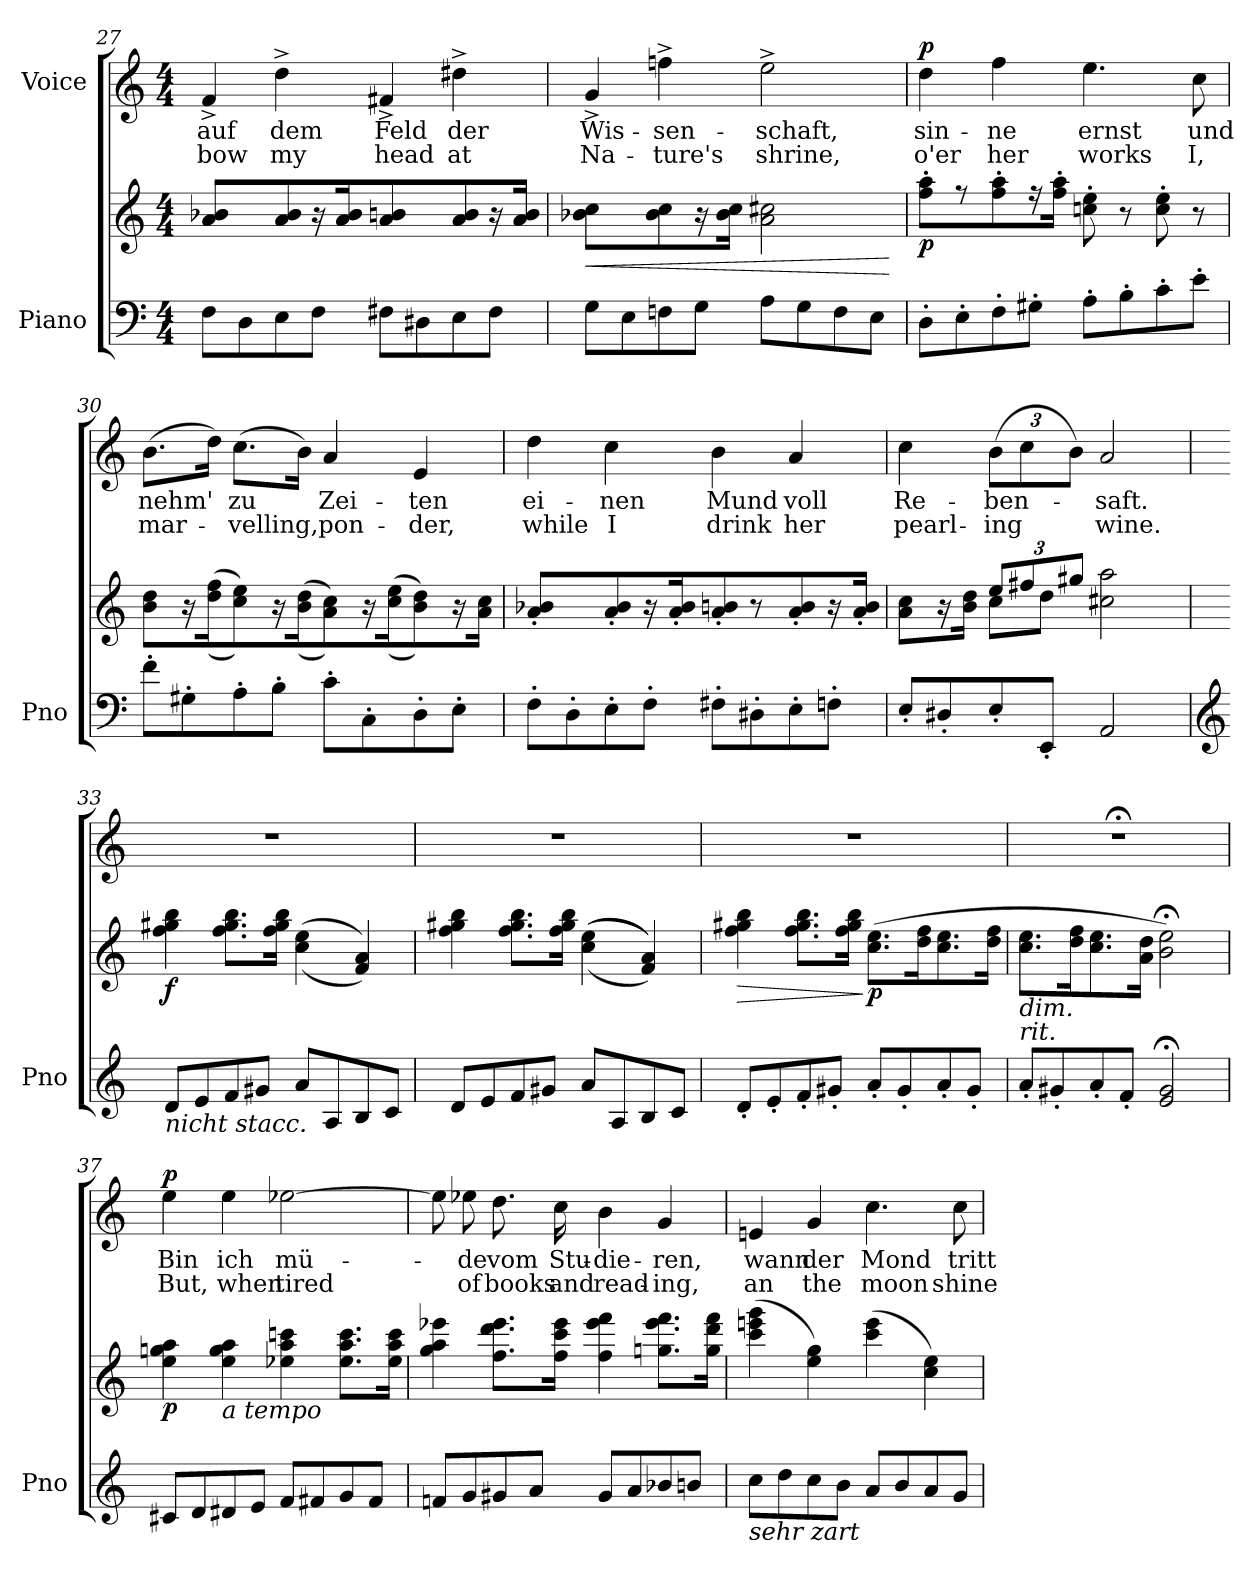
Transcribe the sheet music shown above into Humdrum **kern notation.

**kern	**kern	**dynam	**kern	**text	**text	**dynam
*part2	*part2	*part2	*part1	*part1	*part1	*part1
*staff3	*staff2	*staff2/3	*staff1	*staff1	*staff1	*staff1
*I"Piano	*	*	*I"Voice	*	*	*
*I'Pno	*	*	*	*	*	*
*clefF4	*clefG2	*	*clefG2	*	*	*
*k[]	*k[]	*	*k[]	*	*	*
*M4/4	*M4/4	*	*M4/4	*	*	*
=27	=27	=27	=27	=27	=27	=27
!	!	!	!	!LO:LY:b	!LO:LY:b	!
8F\L	4a/ 4b-X/	.	4f^>/	auf	bow	.
8D\	.	.	.	.	.	.
!	!	!	!	!LO:LY:b	!LO:LY:b	!
8E\	8a/ 8b-/L	.	4dd^\	dem	my	.
8F\J	16r	.	.	.	.	.
.	16a/ 16b-/JJ	.	.	.	.	.
!	!	!	!	!LO:LY:b	!LO:LY:b	!
8F#X\L	4a/ 4bn/	.	4f#X^>/	Feld	head	.
8D#X\	.	.	.	.	.	.
!	!	!	!	!LO:LY:b	!LO:LY:b	!
8E\	8a/ 8b/L	.	4dd#X^\	der	at	.
8F#\J	16r	.	.	.	.	.
.	16a/ 16b/JJ	.	.	.	.	.
!!LO:LB:g=z
=28	=28	=28	=28	=28	=28	=28
!	!	!LO:HP:b	!	!LO:LY:b	!LO:LY:b	!
8G\L	4b-X\ 4cc\	<	4g^>/	Wis-	Na-	.
8E\	.	.	.	.	.	.
!	!	!	!	!LO:LY:b	!LO:LY:b	!
8Fn\	8b-\ 8cc\L	.	4ffn^\	-sen-	-ture's	.
8G\J	16r	.	.	.	.	.
.	16b-\ 16cc\JJ	.	.	.	.	.
!	!	!	!	!LO:LY:b	!LO:LY:b	!
8A\L	2a\ 2cc#X\	.	2ee^\	-schaft,	shrine,	.
8G\	.	.	.	.	.	.
8F\	.	.	.	.	.	.
8E\J	.	.	.	.	.	.
.	.	[	.	.	.	.
=29	=29	=29	=29	=29	=29	=29
!	!	!LO:DY:b	!	!LO:LY:b	!LO:LY:b	!LO:DY:b
8D'\L	8ff\' 8aa\'	p	4dd\	sin-	o'er	p
8E'\	8r	.	.	.	.	.
!	!	!	!	!LO:LY:b	!LO:LY:b	!
8F'\	8ff\' 8aa\'L	.	4ff\	-ne	her	.
8G#X'\J	16r	.	.	.	.	.
.	16ff\' 16aa\'JJ	.	.	.	.	.
!	!	!	!	!LO:LY:b	!LO:LY:b	!
8A'\L	8ccn\' 8ee\'	.	4.ee\	ernst	works	.
8B'\	8r	.	.	.	.	.
8c'\	8cc\' 8ee\'	.	.	.	.	.
!	!	!	!	!LO:LY:b	!LO:LY:b	!
8e'\J	8r	.	8cc\	und	I,	.
=30	=30	=30	=30	=30	=30	=30
!	!	!	!	!LO:LY:b	!LO:LY:b	!
8f'\L	8b\ 8dd\L	.	(8.b\L	nehm'	mar-	.
8G#X'\	16r	.	.	.	.	.
.	(<(16dd\ 16ff\JJ	.	16dd\Jk)	.	.	.
!	!	!	!	!LO:LY:b	!LO:LY:b	!
8A'\	8cc\ 8ee\L))	.	(8.cc\L	zu	-velling,	.
8B'\J	16r	.	.	.	.	.
.	(<(16b\ 16dd\JJ	.	16b\Jk)	.	.	.
!	!	!	!	!LO:LY:b	!LO:LY:b	!
8c'\L	8a\ 8cc\L))	.	4a/	Zei-	pon-	.
8C'\	16r	.	.	.	.	.
.	((<16cc\ 16ee\JJ	.	.	.	.	.
!	!	!	!	!LO:LY:b	!LO:LY:b	!
8D'\	8b\ 8dd\L))	.	4e/	-ten	-der,	.
8E'\J	16r	.	.	.	.	.
.	16a\ 16cc\JJ	.	.	.	.	.
!!LO:LB:g=z
=31	=31	=31	=31	=31	=31	=31
!	!	!	!	!LO:LY:b	!LO:LY:b	!
8F'\L	4a/' 4b-X/'	.	4dd\	ei-	while	.
8D'\	.	.	.	.	.	.
!	!	!	!	!LO:LY:b	!LO:LY:b	!
8E'\	8a/' 8b-/'L	.	4cc\	-nen	I	.
8F'\J	16r	.	.	.	.	.
.	16a/' 16b-/'JJ	.	.	.	.	.
!	!	!	!	!LO:LY:b	!LO:LY:b	!
8F#X'\L	8a/' 8bn/'	.	4b\	Mund	drink	.
8D#X'\	8r	.	.	.	.	.
!	!	!	!	!LO:LY:b	!LO:LY:b	!
8E'\	8a/' 8b/'L	.	4a/	voll	her	.
8Fn'\J	16r	.	.	.	.	.
.	16a/' 16b/'JJ	.	.	.	.	.
=32	=32	=32	=32	=32	=32	=32
*	*^	*	*	*	*	*
!	!	!	!	!	!LO:LY:b	!LO:LY:b	!
8E'/L	4ryy	8a\ 8cc\L	.	4cc\	Re-	pearl-	.
8D#X'/	.	16r	.	.	.	.	.
.	.	16b\ 16dd\JJ	.	.	.	.	.
*	*Xbrackettup	*	*	*	*	*	*
!	!	!	!	!	!LO:LY:b	!LO:LY:b	!
8E'/	12ee/L	8cc\L	.	(12b\L	-ben-	-ing	.
.	12ff#X/	.	.	12cc\	.	.	.
8EE'/J	.	8dd\J	.	.	.	.	.
.	12gg#X/J	.	.	12b\J)	.	.	.
!	!	!	!	!	!LO:LY:b	!LO:LY:b	!
2AA/	2ryy	2cc#X\ 2aa\	.	2a/	-saft.	wine.	.
*	*v	*v	*	*	*	*	*
=33	=33	=33	=33	=33	=33	=33
*clefG2	*	*	*	*	*	*
*	*^	*	*	*	*	*
!LO:TX:b:i:t=nicht stacc.	!	!	!	!	!	!	!
!	!	!	!LO:DY:b	!	!	!	!
*	*v	*v	*	*	*	*	*
8d/L	4ff\ 4gg#X\ 4bb\	f	1r	.	.	.
8e/	.	.	.	.	.	.
8f/	8.ff\ 8.gg#\ 8.bb\L	.	.	.	.	.
8g#X/J	.	.	.	.	.	.
.	16ff\ 16gg#\ 16bb\Jk	.	.	.	.	.
8a/L	((<4cc\ 4ee\	.	.	.	.	.
8A/	.	.	.	.	.	.
8B/	4f/ 4a/))	.	.	.	.	.
8c/J	.	.	.	.	.	.
!!LO:LB:g=z
=34	=34	=34	=34	=34	=34	=34
8d/L	4ff\ 4gg#X\ 4bb\	.	1r	.	.	.
8e/	.	.	.	.	.	.
8f/	8.ff\ 8.gg#\ 8.bb\L	.	.	.	.	.
8g#X/J	.	.	.	.	.	.
.	16ff\ 16gg#\ 16bb\Jk	.	.	.	.	.
8a/L	((<(4cc\ 4ee\	.	.	.	.	.
8A/	.	.	.	.	.	.
8B/	4f/ 4a/)))	.	.	.	.	.
8c/J	.	.	.	.	.	.
=35	=35	=35	=35	=35	=35	=35
!	!	!LO:HP:b	!	!	!	!
8d'/L	4ff\ 4gg#X\ 4bb\	>	1r	.	.	.
8e'/	.	.	.	.	.	.
8f'/	8.ff\ 8.gg#\ 8.bb\L	.	.	.	.	.
8g#X'/J	.	.	.	.	.	.
.	16ff\ 16gg#\ 16bb\Jk	.	.	.	.	.
!	!	!LO:DY:n=1:b	!	!	!	!
8a'/L	(8.cc\ 8.ee\L	] p	.	.	.	.
8g#'/	.	.	.	.	.	.
.	16dd\ 16ff\K	.	.	.	.	.
8a'/	8.cc\ 8.ee\	.	.	.	.	.
8g#'/J	.	.	.	.	.	.
.	16dd\ 16ff\Jk	.	.	.	.	.
=36	=36	=36	=36	=36	=36	=36
!	!LO:TX:b:i:t=dim.	!	!	!	!	!
!	!LO:TX:b:i:t=rit.	!	!	!	!	!
8a'/L	8.cc\ 8.ee\L	.	1r;<	.	.	.
8g#X'/	.	.	.	.	.	.
.	16dd\ 16ff\K	.	.	.	.	.
8a'/	8.cc\ 8.ee\	.	.	.	.	.
8f'/J	.	.	.	.	.	.
.	16a\ 16dd\Jk	.	.	.	.	.
2e/;< 2g#/;<	2b\;< 2ee\;<)	.	.	.	.	.
=37	=37	=37	=37	=37	=37	=37
!	!	!LO:DY:b	!	!LO:LY:b	!LO:LY:b	!LO:DY:a
8c#X/L	4ee\ 4ggn\ 4aa\	p	4ee\	Bin	But,	p
8d/	.	.	.	.	.	.
!	!LO:TX:b:i:t=a tempo	!	!	!	!	!
!	!	!	!	!LO:LY:b	!LO:LY:b	!
8d#X/	4ee\ 4gg\ 4aa\	.	4ee\	ich	when	.
8e/J	.	.	.	.	.	.
!	!	!	!	!LO:LY:b	!LO:LY:b	!
8f/L	4ee-X\ 4aa\ 4cccn\	.	[2ee-X\	mü-	tired	.
8f#X/	.	.	.	.	.	.
8g/	8.ee-\ 8.aa\ 8.ccc\L	.	.	.	.	.
8f#/J	.	.	.	.	.	.
.	16ee-\ 16aa\ 16ccc\Jk	.	.	.	.	.
!!LO:PB:g=z
=38	=38	=38	=38	=38	=38	=38
8fn/L	4gg\ 4aa\ 4eee-X\	.	8ee-\]	.	.	.
!	!	!	!	!LO:LY:b	!LO:LY:b	!
8g/	.	.	8ee-X\	-de	of	.
!	!	!	!	!LO:LY:b	!LO:LY:b	!
8g#X/	8.ff\ 8.ddd\ 8.eee-\L	.	8.dd\	vom	books	.
8a/J	.	.	.	.	.	.
!	!	!	!	!LO:LY:b	!LO:LY:b	!
.	16ff\ 16ccc\ 16eee-\Jk	.	16cc\	Stu-	and	.
!	!	!	!	!LO:LY:b	!LO:LY:b	!
8g#/L	4ff\ 4eee-\ 4fff\	.	4b\	-die-	read-	.
8a/	.	.	.	.	.	.
!	!	!	!	!LO:LY:b	!LO:LY:b	!
8b-X/	8.ggn\ 8.eee-\ 8.fff\L	.	4g/	-ren,	-ing,	.
8bn/J	.	.	.	.	.	.
.	16gg\ 16ddd\ 16fff\Jk	.	.	.	.	.
=39	=39	=39	=39	=39	=39	=39
!LO:TX:b:i:t=sehr zart	!	!	!	!	!	!
!	!	!	!	!LO:LY:b	!LO:LY:b	!
8cc\L	(4ccc\ 4eeen\ 4ggg\	.	4en/	wann	an	.
8dd\	.	.	.	.	.	.
!	!	!	!	!LO:LY:b	!LO:LY:b	!
8cc\	4ee\ 4gg\)	.	4g/	der	the	.
8b\J	.	.	.	.	.	.
!	!	!	!	!LO:LY:b	!LO:LY:b	!
8a/L	(4ccc\ 4eee\	.	4.cc\	Mond	moon	.
8b/	.	.	.	.	.	.
8a/	4cc\ 4ee\)	.	.	.	.	.
!	!	!	!	!LO:LY:b	!LO:LY:b	!
8g/J	.	.	8cc\	tritt	shine	.
=	=	=	=	=	=	=
*-	*-	*-	*-	*-	*-	*-
